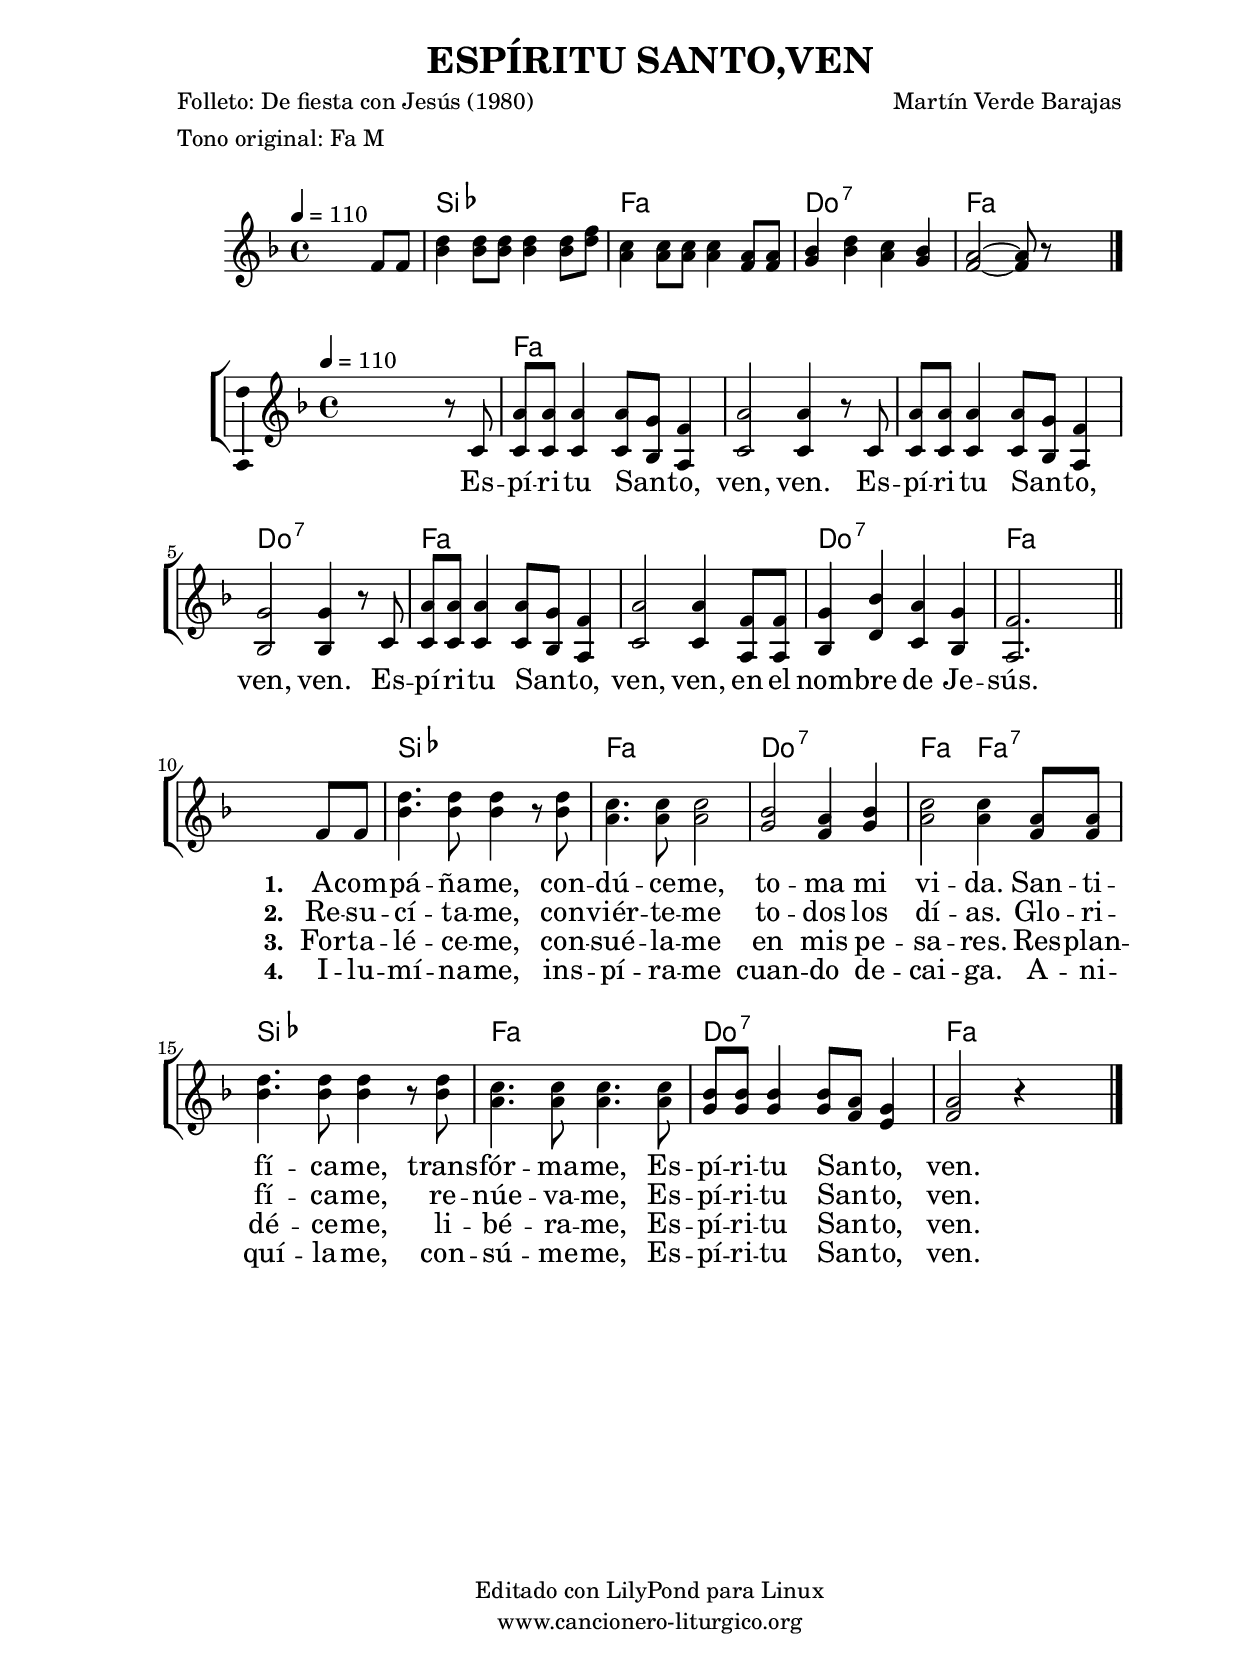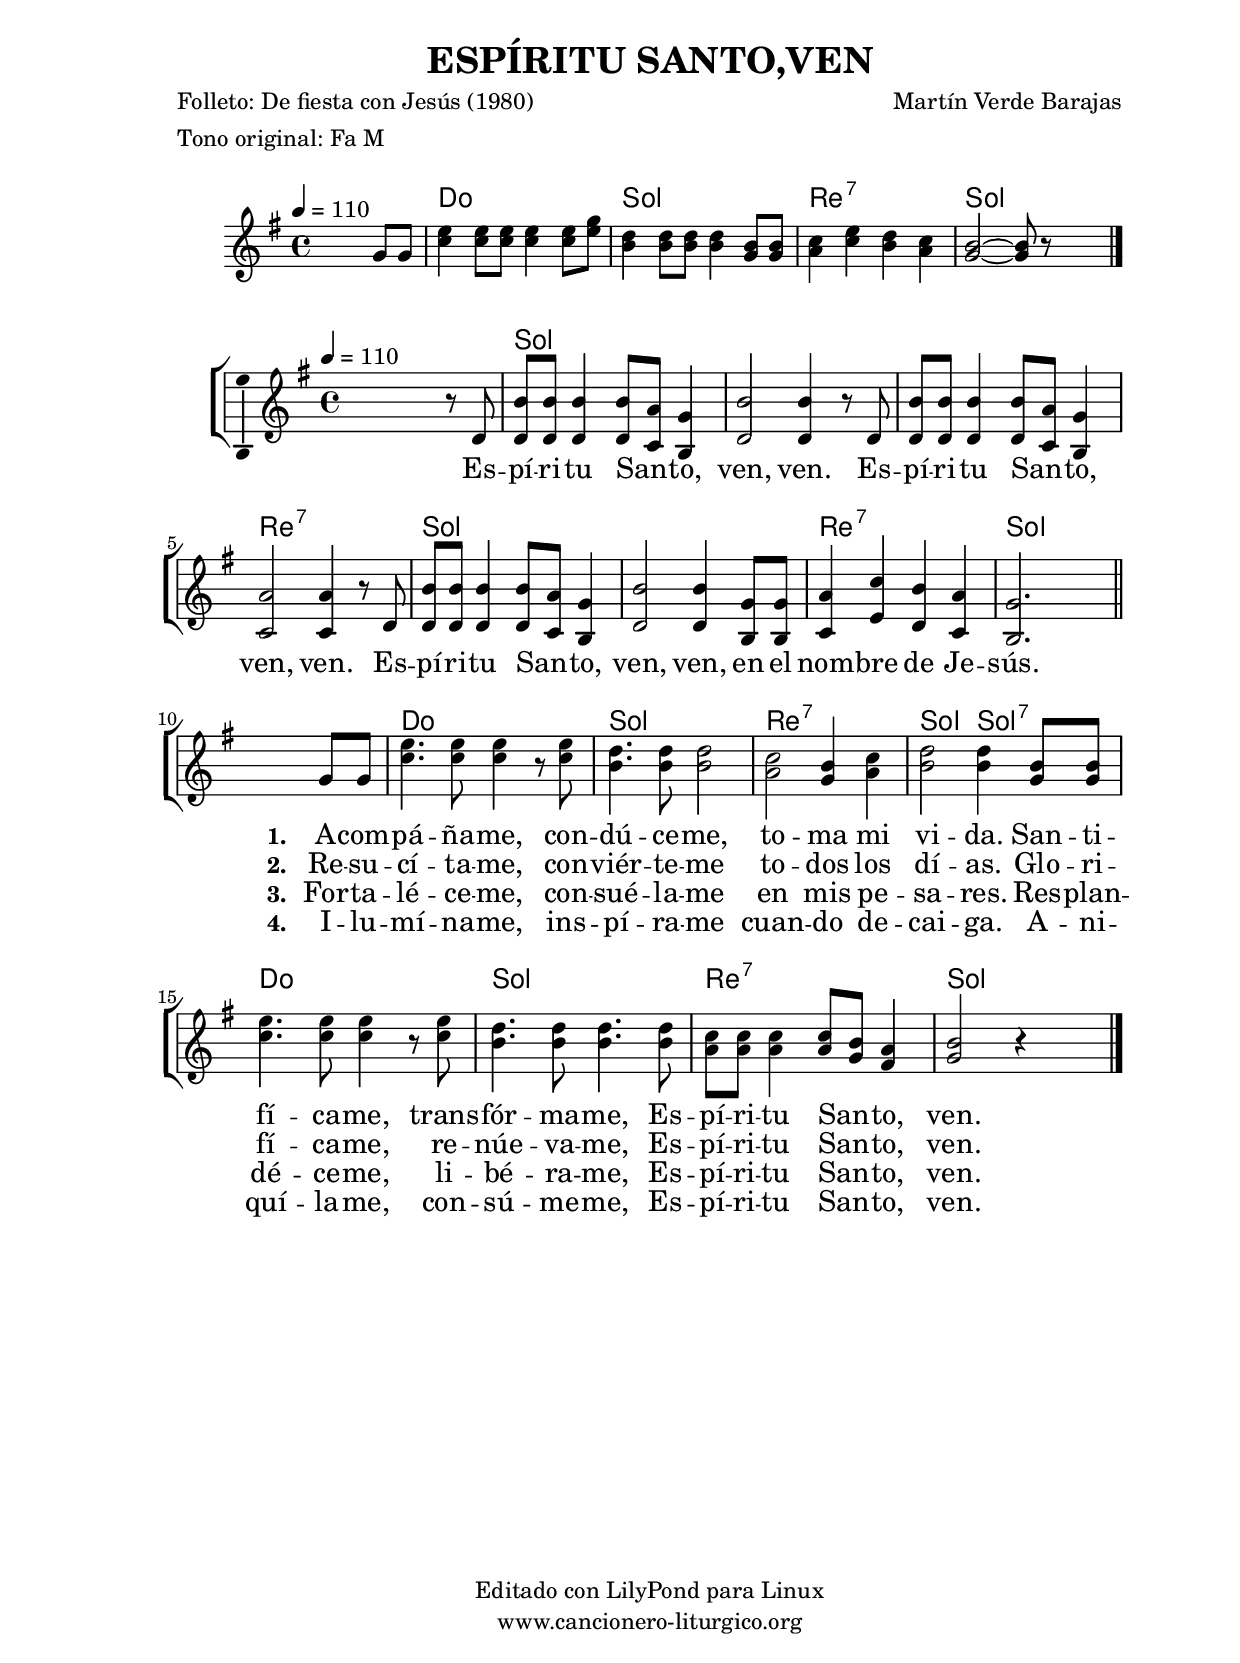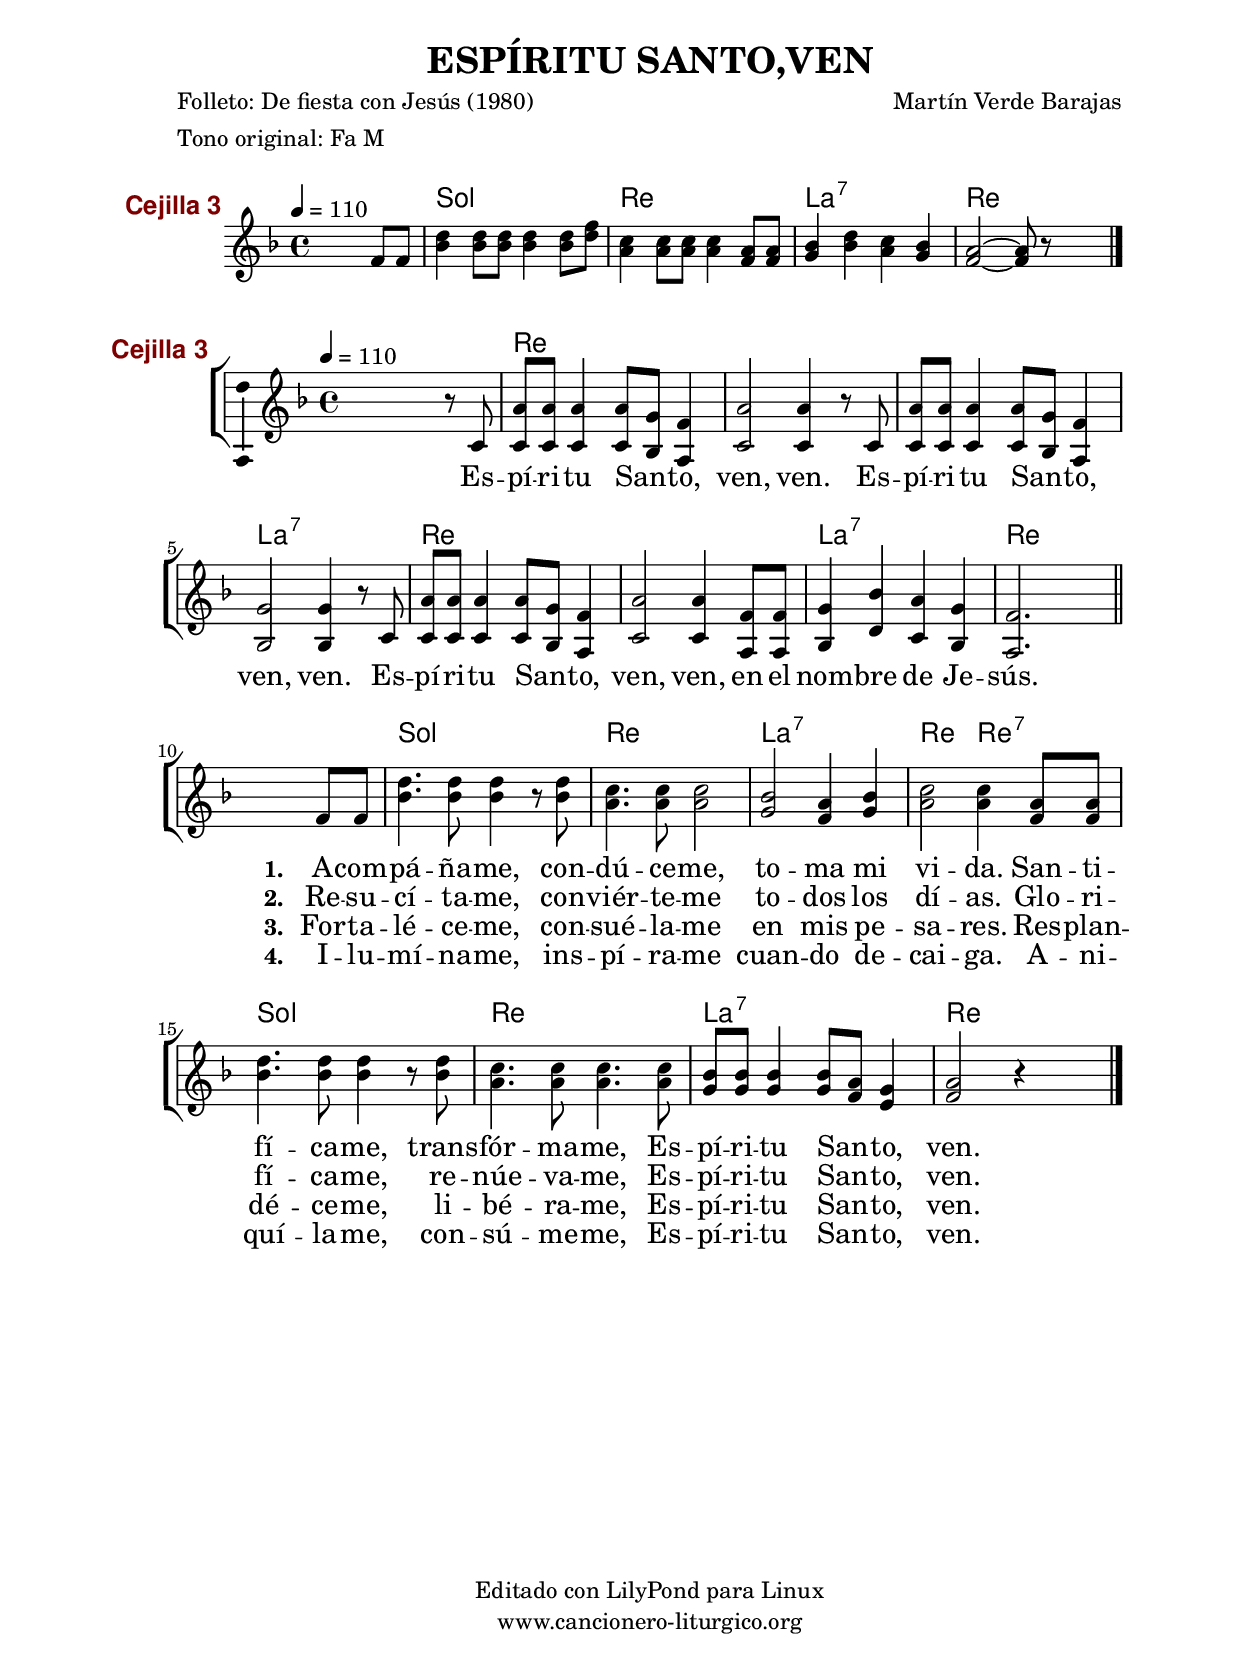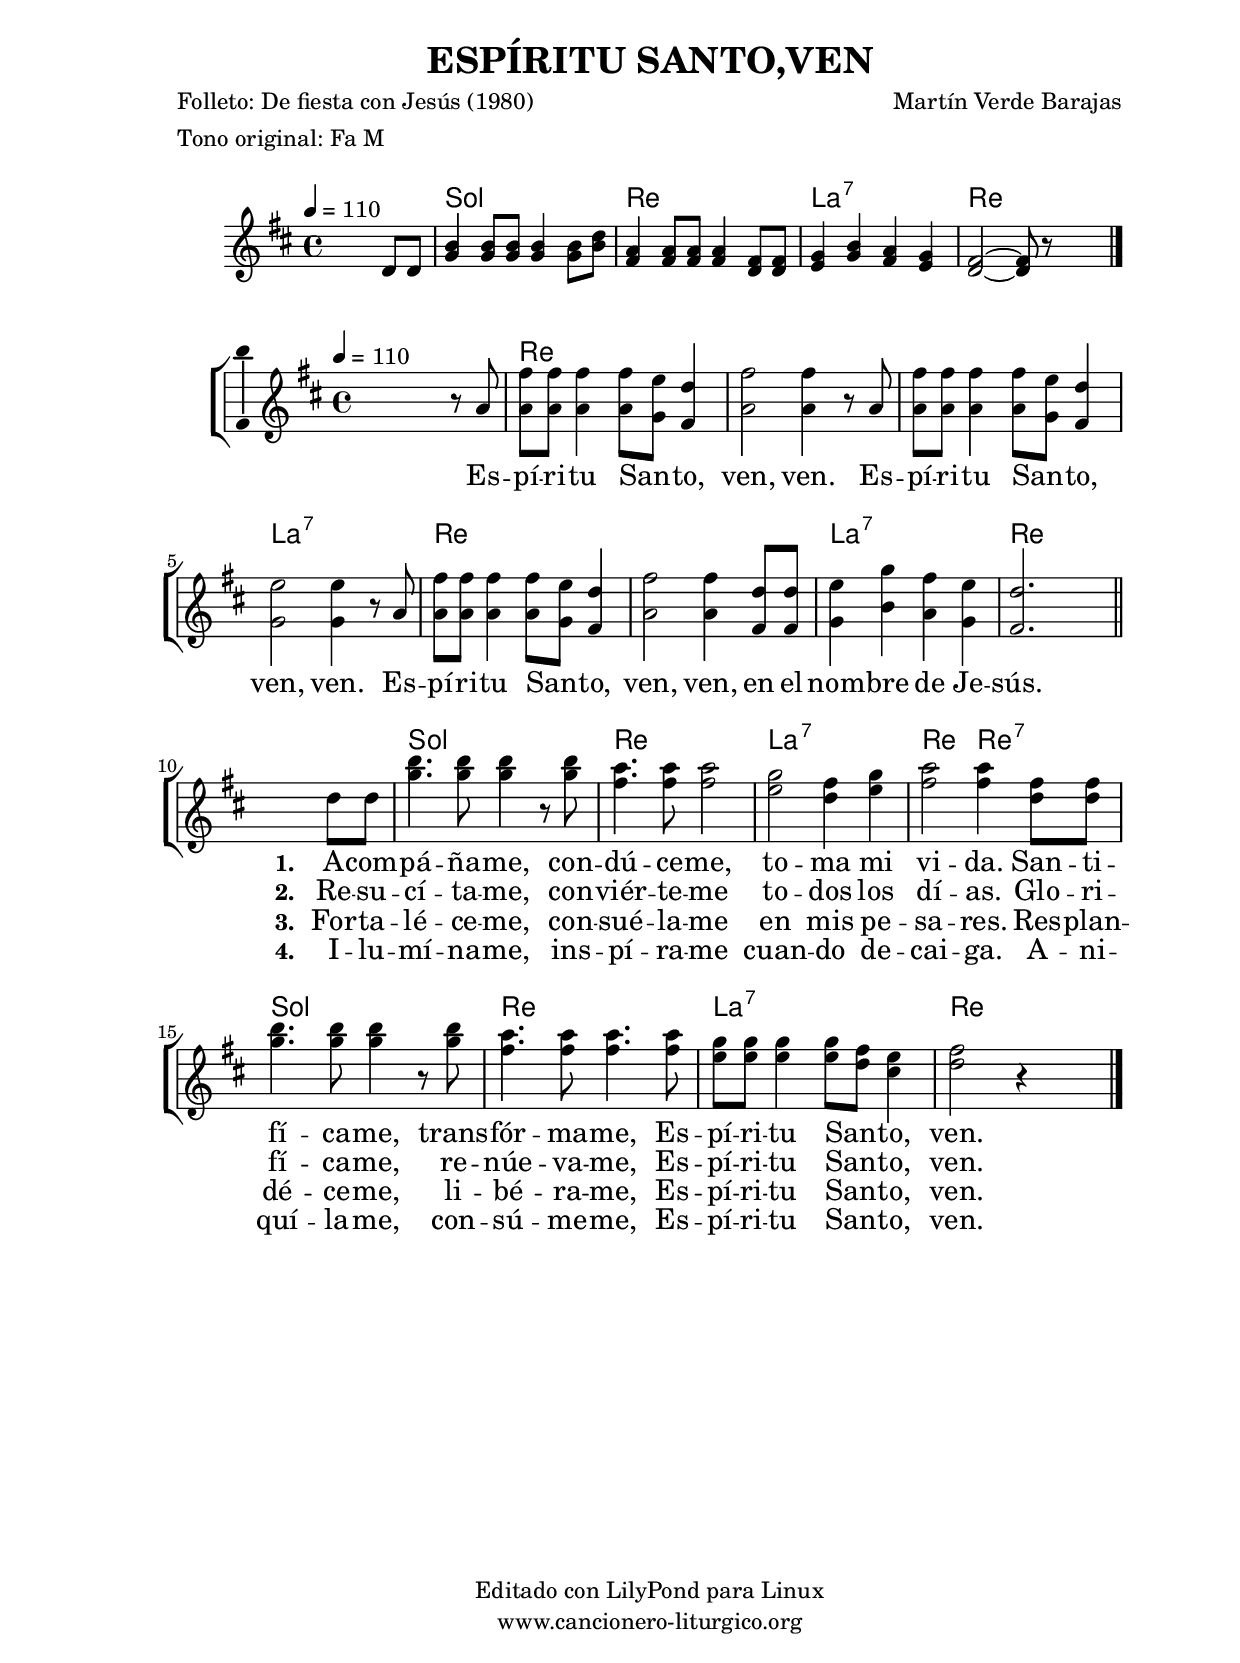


%versión de lilypond para la que se ha escrito esta partitura:
\version "2.16.0"

	%Tamaño papel
	#(set-default-paper-size "a4")
	%Tamaño partitura
	#(set-global-staff-size 20)
	%No responde al pulsar sobre una nota
	#(ly:set-option 'point-and-click #f)

%parámetros del encabezamiento:
\header {
	title = "ESPÍRITU SANTO,VEN"
	subtitle = ""
	composer = "Martín Verde Barajas"
	poet = "Folleto: De fiesta con Jesús (1980)"
%%%	meter = "Canciones Carismáticas del mundo"
	meter = "Tono original: Fa M"
	arranger = ""
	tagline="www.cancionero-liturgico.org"
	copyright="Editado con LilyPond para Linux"
	tiempo = "Pentecostés"
	usos = "Espíritu"
	letra = ""
	}

	%las notas se teclearán en español:
%%%	\include "espanol.ly"

	%Tamaño partitura
	#(set-global-staff-size 20)

%parámetros asociados al papel:
\paper {
	oddHeaderMarkup = \markup {\fill-line { \on-the-fly #not-first-page \fromproperty #'header:title \on-the-fly #not-first-page \fromproperty #'header:composer }}
	evenHeaderMarkup = \markup {\fill-line { \fromproperty #'header:composer \fromproperty #'header:title }}
	#(set-paper-size "a4")
	print-page-number = ##f
	first-page-number = 1
	print-first-page-number = ##f
%	head-separation = 3.0 \cm
	top-margin = 2.0 \cm
	bottom-margin = 0.5\cm
%%%	bottom-margin = -2.0\cm
	left-margin = 3.0 \cm
	line-width = 16.0 \cm 
	indent = 8\mm
	interscoreline = 2.\mm
	between-system-space = 15\mm
%	para que las partituras no llenen la hoja:
	ragged-bottom = ##t
%	idem para la última hoja:
	ragged-last-bottom = ##f
%	para que las partituras llenen el ancho del papel:
	ragged-last = ##f
	after-title-space = 2.5 \cm
%page-count=1
%system-count=8

	%Flexible Vertical Spacing
%	markup-markup-spacing =
%	#'((basic-distance . 15) (minimum-distance . 15) (padding . 3))
	markup-system-spacing =
	#'((basic-distance . 15) (minimum-distance . 15) (padding . 3))
	system-system-spacing =
	#'((basic-distance . 15) (minimum-distance . 15) (padding . 3))
	score-system-spacing =
	#'((basic-distance . 15) (minimum-distance . 15) (padding . 5))
%	top-system-spacing = % header
%	#'((basic-distance . 8) (minimum-distance . 0) (padding . 0))
%	top-markup-spacing =
%	#'((basic-distance . 20) (minimum-distance . 20) (padding . 0))
	last-bottom-spacing = % footer
	#'((basic-distance . 5) (minimum-distance . 5) (padding . 0))
%	score-markup-spacing =
%	#'((basic-distance . 16) (minimum-distance . 13) (padding . 0))

	}


%parámetros que afectan a toda la partitura:
global = {
	%clave de sol (G):
	\clef G
	%armadura:
%	\transpose f a
	\key f \major
	\tempo 4=110
	\set Score.tempoHideNote = ##f
	}


acordesintro = {
	\italianChords
	\chordmode {
%	\transpose f a
{

s2 s
bes2 s f s c:7 s f s

}
}
}

melodiaintro = 

%	\transpose f a
{
	\relative c'{
	\time 4/4

s2 s4 f8 f
<<
{
d'4 d8 d d4 d8 f
c4 c8 c c4 a8 a
bes4 d c bes
a2~a8 r8 s4
}
{
bes4 bes8 bes bes4 bes8 d
a4 a8 a a4 f8 f
g4 bes a g
f2~f8 r8 s4
}
>>

\bar "|."
}
}

acordes = {
	\italianChords
	\chordmode {
%	\transpose f a
{

s2 s
f2 s f s f s c:7 s f s f s c:7 s f s
s2 s bes s f s c:7 s f f:7 bes s f s c:7 s f s

	}
	}
}

melodia = 
%\transpose f a
{
	\relative c'{
	\time 4/4

s2 s4 r8 c8
<<
{
a'8 a a4 a8 g f4
a2 a4 r8 c,8
a'8 a a4 a8 g f4
g2 g4 r8 c,8
a'8 a a4 a8 g f4
a2 a4 f8 f
g4 bes a4 g
f2. s4
\bar "||"
\break

s2. f8 f
d'4. d8 d4 r8 d8
c4. c8 c2
bes2 a4 bes
c2 c4 a8 a
d4. d8 d4 r8 d8
c4. c8 c4. c8
bes8 bes bes4 bes8 a g4
a2
}
{
c,8 c c4 c8 bes a4
c2 c4 r8 s8
c8 c c4 c8 bes a4
bes2 bes4 r8 s8
c8 c c4 c8 bes a4
c2 c4 a8 a
bes4 d c4 bes
a2. s4
\bar "||"
\break

s2. s8 s
bes'4. bes8 bes4 r8 bes8
a4. a8 a2
g2 f4 g
a2 a4 f8 f
bes4. bes8 bes4 r8 bes8
a4. a8 a4. a8
g8 g g4 g8 f e4
f2
}
>>
r4 s4

\bar "|."
	}
	}


texto = \lyricmode {
Es -- pí -- ri -- tu San -- _ to, ven, ven.
Es -- pí -- ri -- tu San -- _ to, ven, ven.
Es -- pí -- ri -- tu San -- _ to, ven, ven,
en el nom -- bre de Je -- sús.

\set stanza =#"1. " A -- com -- pá -- ña -- me, con -- dú -- ce -- me,
to -- ma mi vi -- da.
San -- ti -- fí -- ca -- me, trans -- fór -- ma -- me,
Es -- pí -- ri -- tu San -- _ to, ven.

	}

textodos = \lyricmode {
\skip1 \skip1 \skip1 \skip1 \skip1 \skip1
\skip1 \skip1 \skip1 \skip1 \skip1 \skip1
\skip1 \skip1 \skip1 \skip1 \skip1 \skip1
\skip1 \skip1 \skip1 \skip1 \skip1 \skip1
\skip1 \skip1 \skip1 \skip1 \skip1 \skip1
\skip1 \skip1 \skip1 \skip1

\set stanza =#"2. " Re -- su -- cí -- ta -- me, con -- viér -- te -- me
to -- dos los dí -- as.
Glo -- ri -- fí -- ca -- me, re -- núe -- va -- me,
Es -- pí -- ri -- tu San -- _ to, ven.

	}

textotres = \lyricmode {
\skip1 \skip1 \skip1 \skip1 \skip1 \skip1
\skip1 \skip1 \skip1 \skip1 \skip1 \skip1
\skip1 \skip1 \skip1 \skip1 \skip1 \skip1
\skip1 \skip1 \skip1 \skip1 \skip1 \skip1
\skip1 \skip1 \skip1 \skip1 \skip1 \skip1
\skip1 \skip1 \skip1 \skip1

\set stanza =#"3. " For -- ta -- lé -- ce -- me, con -- sué -- la -- me
en mis pe -- sa -- res.
Res -- plan -- dé -- ce -- me, li -- bé -- ra -- me,
Es -- pí -- ri -- tu San -- _ to, ven.

	}

textocuatro= \lyricmode {
\skip1 \skip1 \skip1 \skip1 \skip1 \skip1
\skip1 \skip1 \skip1 \skip1 \skip1 \skip1
\skip1 \skip1 \skip1 \skip1 \skip1 \skip1
\skip1 \skip1 \skip1 \skip1 \skip1 \skip1
\skip1 \skip1 \skip1 \skip1 \skip1 \skip1
\skip1 \skip1 \skip1 \skip1

\set stanza =#"4. " I -- lu -- mí -- na -- me, ins -- pí -- ra -- me
cuan -- do de -- cai -- ga.
A -- ni -- quí -- la -- me, con -- sú -- me -- me,
Es -- pí -- ri -- tu San -- _ to, ven.

	}


acordesintroStaff = \context ChordNames = acordesintroStaff <<
	\set chordChanges = ##t
	\acordesintro
	>>

acordesStaff = \context ChordNames = acordesStaff <<
	\set chordChanges = ##t
	\acordes
	>>


%%%%%%%%%%%%%%%%%%%%%%%%%%%%%%%%%%% CEJILLA %%%%%%%%%%%%%%%%%%%%%%%%%%%%%%%%%%%
acordesintrocejilla = {
%%%	\override ChordNames.ChordName #'font-size = #-1
%%%	\override ChordNames.ChordName #'font-series = #'bold
	\transpose f d {
		\acordesintro
		}
	}

acordesintrocejillaStaff = \context ChordNames = acordesintrocejillaStaff <<
	\set Staff.instrumentName = \markup \with-color #darkred \larger \bold \sans "Cejilla 3"
	\set chordChanges = ##t
	\acordesintrocejilla
	>>
acordescejilla = {
%%%	\override ChordNames.ChordName #'font-size = #-1
%%%	\override ChordNames.ChordName #'font-series = #'bold
	\transpose f d {
		\acordes
		}
	}

acordescejillaStaff = \context ChordNames = acordescejillaStaff <<
	\set Staff.instrumentName = \markup \with-color #darkred \larger \bold \sans "Cejilla 3"
	\set chordChanges = ##t
	\acordescejilla
	>>
%%%%%%%%%%%%%%%%%%%%%%%%%%%%%%%%%%% CEJILLA %%%%%%%%%%%%%%%%%%%%%%%%%%%%%%%%%%%


vozintroStaff = \context Voice = vozintroStaff
<<
	\override Staff.StaffSymbol #'staff-space = #(magstep -0.35)
	\set Staff.midiInstrument = #"english horn"
	\set Staff.midiMinimumVolume = #0.7
	\set Staff.midiMaximumVolume = #0.9
	\global
	\melodiaintro
	>>

vozStaff = \context Voice = vozStaff
\with {\consists "Ambitus_engraver"}
<<
%	\set Staff.instrumentName = ""
%	\set Staff.shortInstrumentName = ""
%	\set Staff.midiInstrument = #"clarinet"
%	\set Staff.midiInstrument = #"cello"
%	\set Staff.midiInstrument = #"flute"
	\set Staff.midiInstrument = #"electric guitar (jazz)"
%	\set Staff.midiInstrument = #"english horn"
%	\set Staff.midiInstrument = #"violin"
%	\set Staff.midiInstrument = #"glockenspiel"
	\set Staff.midiMinimumVolume = #0.7
	\set Staff.midiMaximumVolume = #0.9
	\global
	\melodia
	>>

textoStaff = \context Lyrics = textoStaff <<
	\lyricsto vozStaff \texto
	>>

textodosStaff = \context Lyrics = textodosStaff <<
	\lyricsto vozStaff \textodos
	>>

textotresStaff = \context Lyrics = textotresStaff <<
	\lyricsto vozStaff \textotres
	>>

textocuatroStaff = \context Lyrics = textocuatroStaff <<
	\lyricsto vozStaff \textocuatro
	>>


\book {
	\score {
		\context ChoirStaff {
%			\override StaffGroup.SystemStartBracket #'collapse-height = #1
%			\override Score.SystemStartBar #'collapse-height = #1
			<<
			\acordesintroStaff
			\vozintroStaff
			>>
			}
		\layout {
	    		\context {
				\Lyrics
				\override LyricText #'font-size = #2
				}
	   		 \context {
				\Score
				\override StaffSymbol #'staff-space = #(magstep +3)
				}
			}
		}
	\score {
		\context ChoirStaff {
			\override StaffGroup.SystemStartBracket #'collapse-height = #1
			\override Score.SystemStartBar #'collapse-height = #1
			<<
			\acordesStaff
			\vozStaff
			\textoStaff
			\textodosStaff
			\textotresStaff
			\textocuatroStaff
			>>
			}
		\layout {
	 		\context {
				\Lyrics
				\override LyricText #'font-size = #2
				}
	 		 \context {
				\Score
				\override StaffSymbol #'staff-space = #(magstep +3)
				}
			}
		}
	\score {
		\unfoldRepeats

		\context ChoirStaff {
			<<
			\acordesintroStaff
			\vozintroStaff
			>>
			<<
			\acordesStaff
			\vozStaff
			>>
			}
		\midi {
	  		\context {
	  			\Score
				tempoWholesPerMinute = #(ly:make-moment 70 4)
				}
			}
		}
	}


%Partitura para guitarra
#(define output-suffix "G")
\book {
	\score {
		\context ChoirStaff {
%			\override StaffGroup.SystemStartBracket #'collapse-height = #1
%			\override Score.SystemStartBar #'collapse-height = #1
			<<
			\acordesintrocejillaStaff
			\vozintroStaff
			>>
			}
		\layout {
%%%%%%%%%%%%%%%%%%%%%%%%%%%%%%%%%%% CEJILLA %%%%%%%%%%%%%%%%%%%%%%%%%%%%%%%%%%%
			\context {
				\ChordNames \consists Instrument_name_engraver
				}
%%%%%%%%%%%%%%%%%%%%%%%%%%%%%%%%%%% CEJILLA %%%%%%%%%%%%%%%%%%%%%%%%%%%%%%%%%%%
	    		\context {
				\Lyrics
				\override LyricText #'font-size = #2
				}
	   		 \context {
				\Score
				\override StaffSymbol #'staff-space = #(magstep +3)
				}
			}
		}
	\score {
		\context ChoirStaff {
			\override StaffGroup.SystemStartBracket #'collapse-height = #1
			\override Score.SystemStartBar #'collapse-height = #1
			<<
			\acordescejillaStaff
			\vozStaff
			\textoStaff
			\textodosStaff
			\textotresStaff
			\textocuatroStaff
			>>
			}
		\layout {
%%%%%%%%%%%%%%%%%%%%%%%%%%%%%%%%%%% CEJILLA %%%%%%%%%%%%%%%%%%%%%%%%%%%%%%%%%%%
			\context {
				\ChordNames \consists Instrument_name_engraver
				}
%%%%%%%%%%%%%%%%%%%%%%%%%%%%%%%%%%% CEJILLA %%%%%%%%%%%%%%%%%%%%%%%%%%%%%%%%%%%
	 		\context {
				\Lyrics
				\override LyricText #'font-size = #2
				}
	 		 \context {
				\Score
				\override StaffSymbol #'staff-space = #(magstep +3)
				}
			}
		}
	}


#(define output-suffix "C")
\book {
	\score {
		\context ChoirStaff {
%			\override StaffGroup.SystemStartBracket #'collapse-height = #1
%			\override Score.SystemStartBar #'collapse-height = #1
\transpose c d
			<<
			\acordesintroStaff
			\vozintroStaff
			>>
			}
		\layout {
	    		\context {
				\Lyrics
				\override LyricText #'font-size = #2
				}
	   		 \context {
				\Score
				\override StaffSymbol #'staff-space = #(magstep +3)
				}
			}
		}
	\score {
		\context ChoirStaff {
			\override StaffGroup.SystemStartBracket #'collapse-height = #1
			\override Score.SystemStartBar #'collapse-height = #1
\transpose c d
			<<
			\acordesStaff
			\vozStaff
			\textoStaff
			\textodosStaff
			\textotresStaff
			\textocuatroStaff
			>>
			}
		\layout {
	 		\context {
				\Lyrics
				\override LyricText #'font-size = #2
				}
	 		 \context {
				\Score
				\override StaffSymbol #'staff-space = #(magstep +3)
				}
			}
		}
	}


#(define output-suffix "S")
\book {
	\score {
		\context ChoirStaff {
%			\override StaffGroup.SystemStartBracket #'collapse-height = #1
%			\override Score.SystemStartBar #'collapse-height = #1
\transpose c a,
			<<
			\acordesintroStaff
			\vozintroStaff
			>>
			}
		\layout {
	    		\context {
				\Lyrics
				\override LyricText #'font-size = #2
				}
	   		 \context {
				\Score
				\override StaffSymbol #'staff-space = #(magstep +3)
				}
			}
		}
	\score {
		\context ChoirStaff {
			\override StaffGroup.SystemStartBracket #'collapse-height = #1
			\override Score.SystemStartBar #'collapse-height = #1
\transpose c a
			<<
			\acordesStaff
			\vozStaff
			\textoStaff
			\textodosStaff
			\textotresStaff
			\textocuatroStaff
			>>
			}
		\layout {
	 		\context {
				\Lyrics
				\override LyricText #'font-size = #2
				}
	 		 \context {
				\Score
				\override StaffSymbol #'staff-space = #(magstep +3)
				}
			}
		}
	}


